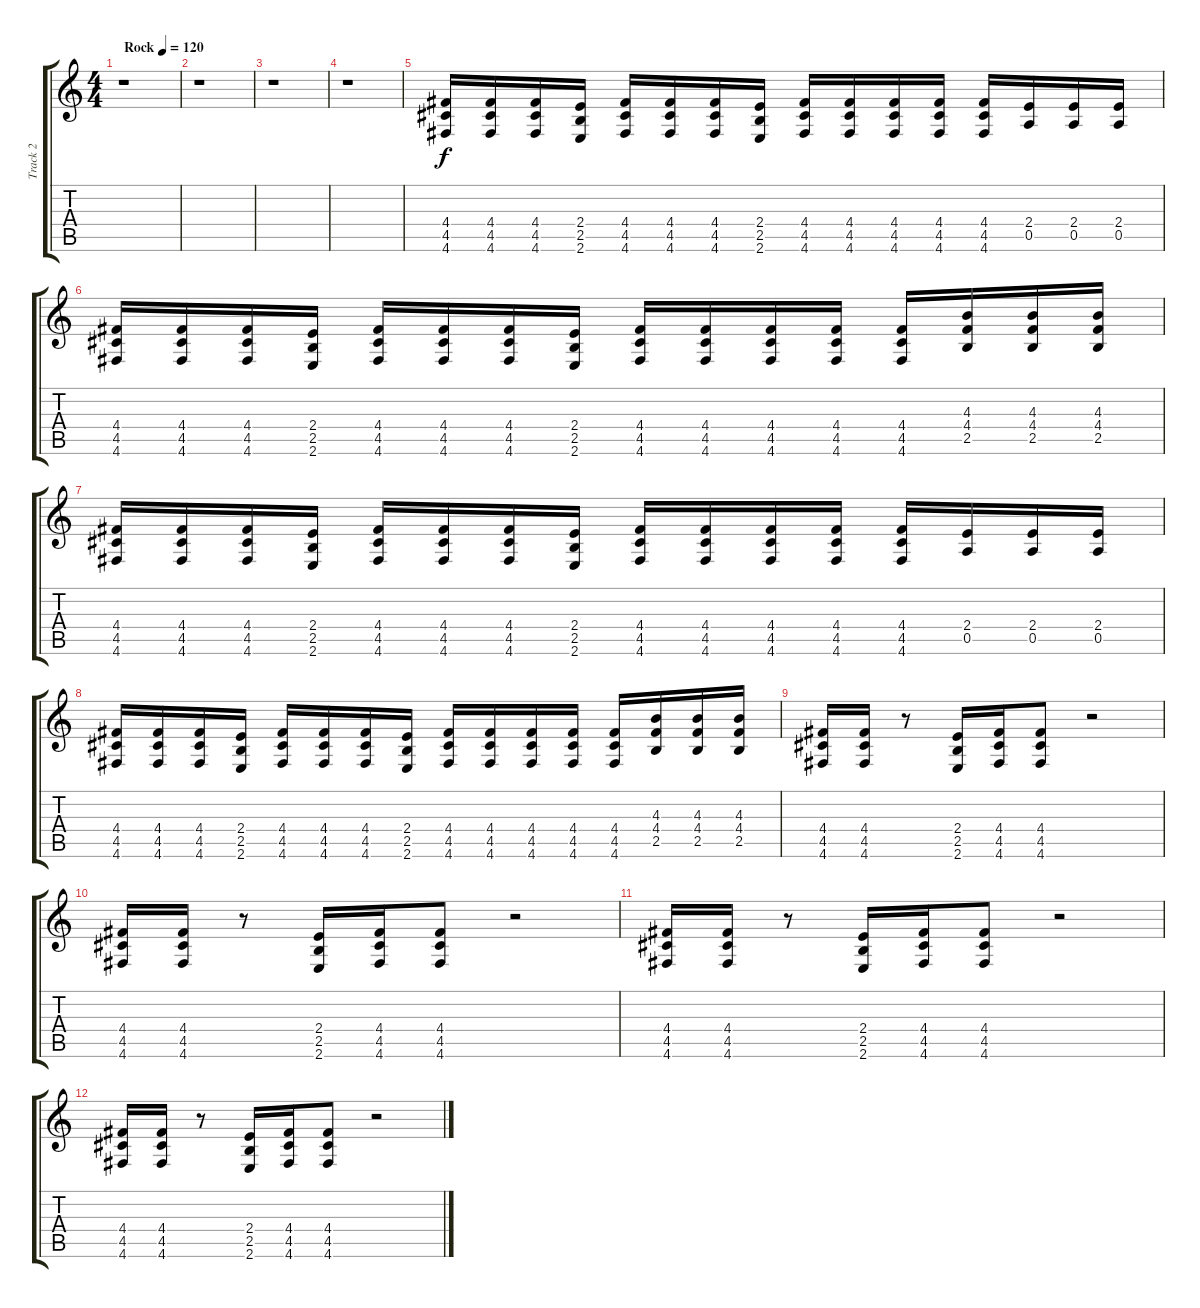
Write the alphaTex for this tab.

\track ("Track 2" "Track 2") {instrument distortionguitar}
\staff {score tabs}
\tuning (E4 B3 G3 D3 A2 D2) {hide}
\ts (4 4)
\tempo (120 "Rock")
\clef g2
\ks c
r.1{dy f instrument distortionguitar} |
r.1 |
r.1 |
r.1 |
(4.4 4.5 4.6).16 (4.4 4.5 4.6).16 (4.4 4.5 4.6).16 (2.4 2.5 2.6).16 (4.4 4.5 4.6).16 (4.4 4.5 4.6).16 (4.4 4.5 4.6).16 (2.4 2.5 2.6).16 (4.4 4.5 4.6).16 (4.4 4.5 4.6).16 (4.4 4.5 4.6).16 (4.4 4.5 4.6).16 (4.4 4.5 4.6).16 (2.4 0.5).16 (2.4 0.5).16 (2.4 0.5).16 |
(4.4 4.5 4.6).16 (4.4 4.5 4.6).16 (4.4 4.5 4.6).16 (2.4 2.5 2.6).16 (4.4 4.5 4.6).16 (4.4 4.5 4.6).16 (4.4 4.5 4.6).16 (2.4 2.5 2.6).16 (4.4 4.5 4.6).16 (4.4 4.5 4.6).16 (4.4 4.5 4.6).16 (4.4 4.5 4.6).16 (4.4 4.5 4.6).16 (4.3 4.4 2.5).16 (4.3 4.4 2.5).16 (4.3 4.4 2.5).16 |
(4.4 4.5 4.6).16 (4.4 4.5 4.6).16 (4.4 4.5 4.6).16 (2.4 2.5 2.6).16 (4.4 4.5 4.6).16 (4.4 4.5 4.6).16 (4.4 4.5 4.6).16 (2.4 2.5 2.6).16 (4.4 4.5 4.6).16 (4.4 4.5 4.6).16 (4.4 4.5 4.6).16 (4.4 4.5 4.6).16 (4.4 4.5 4.6).16 (2.4 0.5).16 (2.4 0.5).16 (2.4 0.5).16 |
(4.4 4.5 4.6).16 (4.4 4.5 4.6).16 (4.4 4.5 4.6).16 (2.4 2.5 2.6).16 (4.4 4.5 4.6).16 (4.4 4.5 4.6).16 (4.4 4.5 4.6).16 (2.4 2.5 2.6).16 (4.4 4.5 4.6).16 (4.4 4.5 4.6).16 (4.4 4.5 4.6).16 (4.4 4.5 4.6).16 (4.4 4.5 4.6).16 (4.3 4.4 2.5).16 (4.3 4.4 2.5).16 (4.3 4.4 2.5).16 |
(4.4 4.5 4.6).16 (4.4 4.5 4.6).16 r.8 (2.4 2.5 2.6).16 (4.4 4.5 4.6).16 (4.4 4.5 4.6).8 r.2 |
(4.4 4.5 4.6).16 (4.4 4.5 4.6).16 r.8 (2.4 2.5 2.6).16 (4.4 4.5 4.6).16 (4.4 4.5 4.6).8 r.2 |
(4.4 4.5 4.6).16 (4.4 4.5 4.6).16 r.8 (2.4 2.5 2.6).16 (4.4 4.5 4.6).16 (4.4 4.5 4.6).8 r.2 |
(4.4 4.5 4.6).16 (4.4 4.5 4.6).16 r.8 (2.4 2.5 2.6).16 (4.4 4.5 4.6).16 (4.4 4.5 4.6).8 r.2
